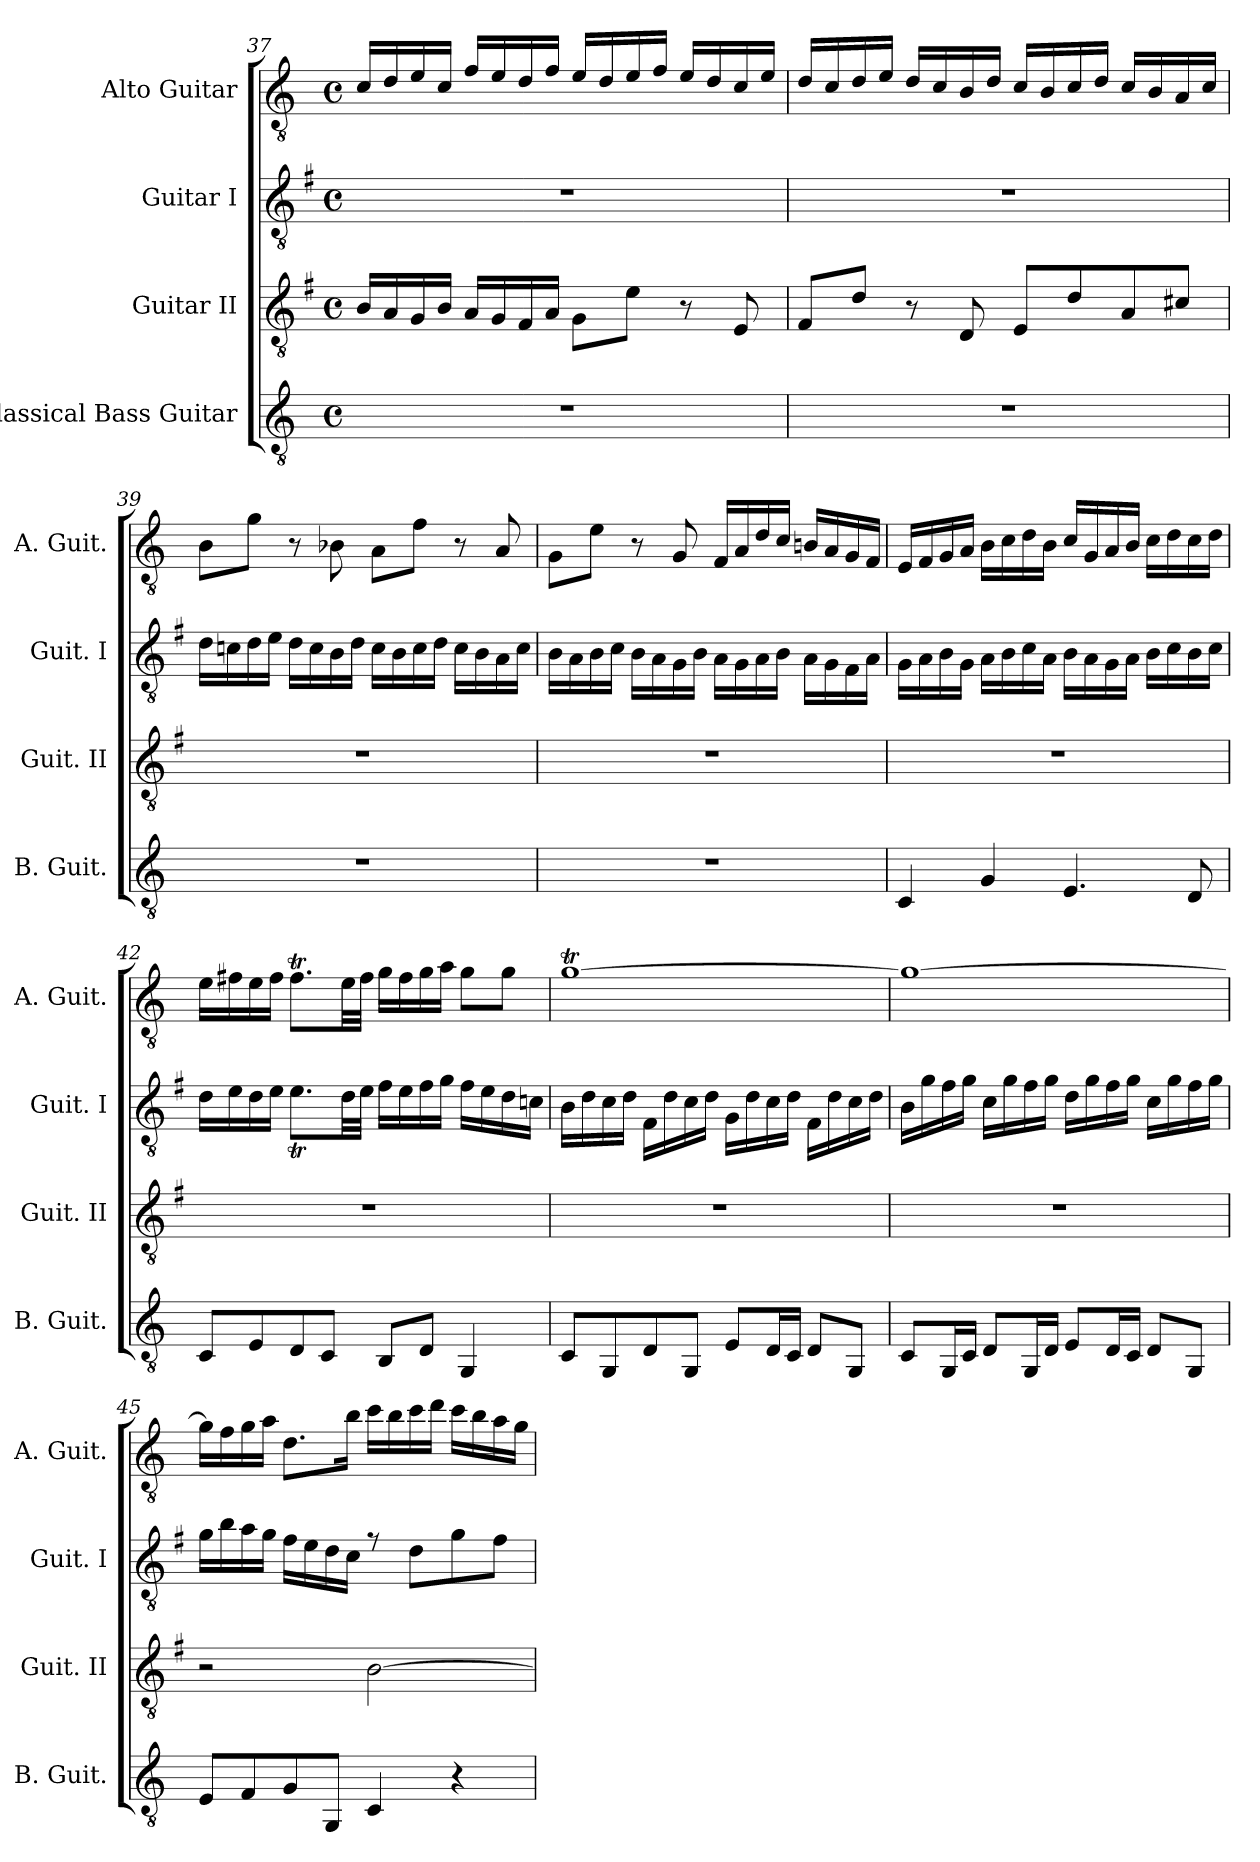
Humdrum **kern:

**kern	**kern	**kern	**kern
*part4	*part3	*part2	*part1
*staff4	*staff3	*staff2	*staff1
*I"Classical Bass Guitar	*I"Guitar II	*I"Guitar I	*I"Alto Guitar
*I'B. Guit.	*I'Guit. II	*I'Guit. I	*I'A. Guit.
*clefGv2	*clefGv2	*clefGv2	*clefGv2
*ITrd3c5	*	*	*ITrd-4c-7
*k[f#]	*k[f#]	*k[f#]	*k[f#]
*M4/4	*M4/4	*M4/4	*M4/4
*met(c)	*met(c)	*met(c)	*met(c)
=37	=37	=37	=37
1r	16B/LL	1r	16g/LL
.	16A/	.	16a/
.	16G/	.	16b/
.	16B/JJ	.	16g/JJ
.	16A/LL	.	16cc/LL
.	16G/	.	16b/
.	16F#/	.	16a/
.	16A/JJ	.	16cc/JJ
.	8G\L	.	16b/LL
.	.	.	16a/
.	8e\J	.	16b/
.	.	.	16cc/JJ
.	8r	.	16b/LL
.	.	.	16a/
.	8E/	.	16g/
.	.	.	16b/JJ
!!LO:PB:g=z
=38	=38	=38	=38
1r	8F#/L	1r	16a/LL
.	.	.	16g/
.	8d/J	.	16a/
.	.	.	16b/JJ
.	8r	.	16a/LL
.	.	.	16g/
.	8D/	.	16f#/
.	.	.	16a/JJ
.	8E/L	.	16g/LL
.	.	.	16f#/
.	8d/	.	16g/
.	.	.	16a/JJ
.	8A/	.	16g/LL
.	.	.	16f#/
.	8c#X/J	.	16e/
.	.	.	16g/JJ
=39	=39	=39	=39
*	*	*^	*^
1r	1r	8ryy	16d\LL	8f#\L	16ryy
.	.	.	16cn\	.	16ryy
.	.	8ryy	16d\	8dd\J	16ryy
.	.	.	16e\JJ	.	16ryy
.	.	8ryy	16d\LL	8r	16ryy
.	.	.	16c\	.	16ryy
.	.	8ryy	16B\	8fn\	16ryy
.	.	.	16d\JJ	.	16ryy
.	.	8ryy	16c\LL	8e\L	16ryy
.	.	.	16B\	.	16ryy
.	.	8ryy	16c\	8cc\J	16ryy
.	.	.	16d\JJ	.	16ryy
.	.	8rGyy	16c\LL	8r	16ryy
.	.	.	16B\	.	16ryy
.	.	8ryy	16A\	8e/	16ryy
.	.	.	16c\JJ	.	16ryy
!!LO:LB:g=z	!!
=40	=40	=40	=40	=40	=40
1r	1r	8ryy	16B\LL	8d\L	16ryy
.	.	.	16A\	.	16ryy
.	.	8ryy	16B\	8b\J	16ryy
.	.	.	16c\JJ	.	16ryy
.	.	8rGyy	16B\LL	8r	16ryy
.	.	.	16A\	.	16ryy
.	.	8ryy	16G\	8d/	16ryy
.	.	.	16B\JJ	.	16ryy
.	.	16ryy	16A\LL	16c/LL	16ryy
.	.	16ryy	16G\	16e/	16ryy
.	.	16ryy	16A\	16a/	16ryy
.	.	16ryy	16B\JJ	16g/JJ	16ryy
.	.	16ryy	16A\LL	16f#X/LL	16ryy
.	.	16ryy	16G\	16e/	16ryy
.	.	16ryy	16F#\	16d/	16ryy
.	.	16ryy	16A\JJ	16c/JJ	16ryy
=41	=41	=41	=41	=41	=41
4GG/	1r	16ryy	16G\LL	16B/LL	16ryy
.	.	16ryy	16A\	16c/	16ryy
.	.	16ryy	16B\	16d/	16ryy
.	.	16ryy	16G\JJ	16e/JJ	16ryy
4D/	.	16ryy	16A\LL	16f#\LL	16ryy
.	.	16ryy	16B\	16g\	16ryy
.	.	16ryy	16c\	16a\	16ryy
.	.	16ryy	16A\JJ	16f#\JJ	16ryy
4.BB/	.	16ryy	16B\LL	16g/LL	16ryy
.	.	16ryy	16A\	16d/	16ryy
.	.	16ryy	16G\	16e/	16ryy
.	.	16ryy	16A\JJ	16f#/JJ	16ryy
.	.	16ryy	16B\LL	16g\LL	16ryy
.	.	16ryy	16c\	16a\	16ryy
8AA/	.	16ryy	16B\	16g\	16ryy
.	.	16ryy	16c\JJ	16a\JJ	16ryy
!!LO:LB:g=z	!!
=42	=42	=42	=42	=42	=42
8GG/L	1r	16ryy	16d\LL	16b\LL	16ryy
.	.	16ryy	16e\	16cc#X\	16ryy
8BB/	.	16ryy	16d\	16b\	16ryy
.	.	16ryy	16e\JJ	16cc#\JJ	16ryy
8AA/	.	8.ryy	8.eT\L	8.cc#t\L	8.ryy
8GG/J	.	.	.	.	.
.	.	32ryy	32d\LL	32b\LL	32ryy
.	.	32ryy	32e\JJJ	32cc#\JJJ	32ryy
8FF#/L	.	16ryy	16f#\LL	16dd\LL	16ryy
.	.	16ryy	16e\	16cc#\	16ryy
8AA/J	.	16ryy	16f#\	16dd\	16ryy
.	.	16ryy	16g\JJ	16ee\JJ	16ryy
4DD/	.	8ryy	16f#\LL	8dd\L	16ryy
.	.	.	16e\	.	16ryy
.	.	8ryy	16d\	8dd\J	16ryy
.	.	.	16cn\JJ	.	16ryy
=43	=43	=43	=43	=43	=43
8GG/L	1r	1ryy	16B\LL	[1ddT	16ryy
.	.	.	16d\	.	16ryy
8DD/	.	.	16c\	.	16ryy
.	.	.	16d\JJ	.	16ryy
8AA/	.	.	16F#\LL	.	16ryy
.	.	.	16d\	.	16ryy
8DD/J	.	.	16c\	.	16ryy
.	.	.	16d\JJ	.	16ryy
8BB/L	.	.	16G\LL	.	16ryy
.	.	.	16d\	.	16ryy
16AA/L	.	.	16c\	.	16ryy
16GG/JJ	.	.	16d\JJ	.	16ryy
8AA/L	.	.	16F#\LL	.	16ryy
.	.	.	16d\	.	16ryy
8DD/J	.	.	16c\	.	16ryy
.	.	.	16d\JJ	.	16ryy
!!LO:PB:g=z	!!
=44	=44	=44	=44	=44	=44
8GG/L	1r	1ryy	16B\LL	1dd_	16ryy
.	.	.	16g\	.	16ryy
16DD/L	.	.	16f#\	.	16ryy
16GG/JJ	.	.	16g\JJ	.	16ryy
8AA/L	.	.	16c\LL	.	16ryy
.	.	.	16g\	.	16ryy
16DD/L	.	.	16f#\	.	16ryy
16AA/JJ	.	.	16g\JJ	.	16ryy
8BB/L	.	.	16d\LL	.	16ryy
.	.	.	16g\	.	16ryy
16AA/L	.	.	16f#\	.	16ryy
16GG/JJ	.	.	16g\JJ	.	16ryy
8AA/L	.	.	16c\LL	.	16ryy
.	.	.	16g\	.	16ryy
8DD/J	.	.	16f#\	.	16ryy
.	.	.	16g\JJ	.	16ryy
=45	=45	=45	=45	=45	=45
8BB/L	2r	16ryy	16g\LL	16dd\LL]	16ryy
.	.	16ryy	16b\	16cc\	16ryy
8C/	.	16ryy	16a\	16dd\	16ryy
.	.	16ryy	16g\JJ	16ee\JJ	16ryy
8D/	.	8.ryy	16f#\LL	8.a\L	16ryy
.	.	.	16e\	.	16ryy
8DD/J	.	.	16d\	.	16ryy
.	.	16ryy	16c\JJ	16ff#\Jk	16ryy
4GG/	[2B\	16ryy	8rf	16gg\LL	8ryy
.	.	16ryy	.	16ff#\	.
.	.	16ryy	8d\L	16gg\	8ryy
.	.	16ryy	.	16aa\JJ	.
4r	.	16ryy	8g\	16gg\LL	8ryy
.	.	16ryy	.	16ff#\	.
.	.	16ryy	8f#\J	16ee\	8ryy
.	.	16ryy	.	16dd\JJ	.
*	*	*v	*v	*	*
*	*	*	*v	*v
=	=	=	=
*-	*-	*-	*-
